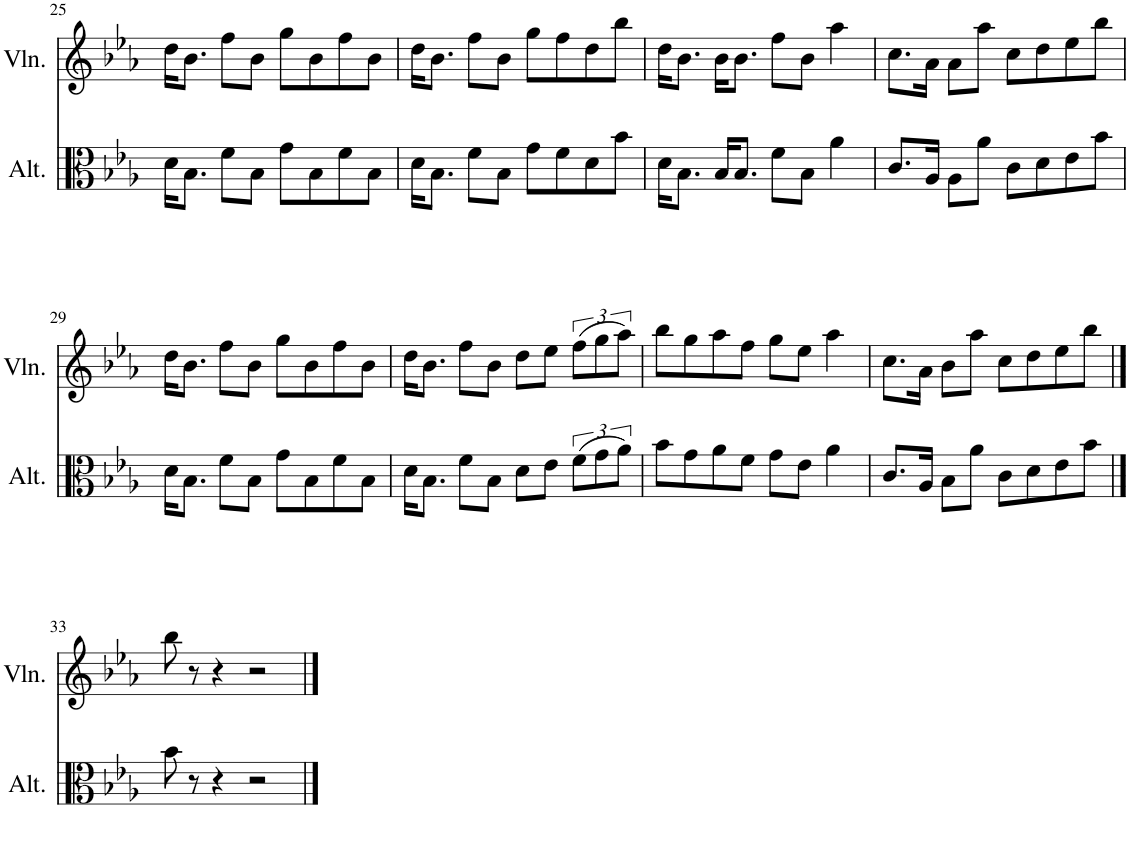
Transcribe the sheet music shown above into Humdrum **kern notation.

**kern	**kern
*part2	*part1
*staff2	*staff1
*I"Alto	*I"Violon
*I'Alt.	*I'Vln.
!!LO:PB:g=z
*clefC3	*clefG2
*k[b-e-a-]	*k[b-e-a-]
*M4/4	*M4/4
=25	=25
16d\KL	16dd\KL
8.B-\J	8.b-\J
8f\L	8ff\L
8B-\J	8b-\J
8g\L	8gg\L
8B-\	8b-\
8f\	8ff\
8B-\J	8b-\J
=26	=26
16d\KL	16dd\KL
8.B-\J	8.b-\J
8f\L	8ff\L
8B-\J	8b-\J
8g\L	8gg\L
8f\	8ff\
8d\	8dd\
8b-\J	8bb-\J
=27	=27
16d\KL	16dd\KL
8.B-\J	8.b-\J
16B-/KL	16b-\KL
8.B-/J	8.b-\J
8f\L	8ff\L
8B-\J	8b-\J
4a-\	4aa-\
=28	=28
8.c/L	8.cc\L
16A-/Jk	16a-\Jk
8A-\L	8a-\L
8a-\J	8aa-\J
8c\L	8cc\L
8d\	8dd\
8e-\	8ee-\
8b-\J	8bb-\J
!!LO:LB:g=z
=29	=29
16d\KL	16dd\KL
8.B-\J	8.b-\J
8f\L	8ff\L
8B-\J	8b-\J
8g\L	8gg\L
8B-\	8b-\
8f\	8ff\
8B-\J	8b-\J
=30	=30
16d\KL	16dd\KL
8.B-\J	8.b-\J
8f\L	8ff\L
8B-\J	8b-\J
8d\L	8dd\L
8e-\J	8ee-\J
(12f\L	(12ff\L
12g\	12gg\
12a-\J)	12aa-\J)
=31	=31
8b-\L	8bb-\L
8g\	8gg\
8a-\	8aa-\
8f\J	8ff\J
8g\L	8gg\L
8e-\J	8ee-\J
4a-\	4aa-\
=32	=32
8.c/L	8.cc\L
16A-/Jk	16a-\Jk
8B-\L	8b-\L
8a-\J	8aa-\J
8c\L	8cc\L
8d\	8dd\
8e-\	8ee-\
8b-\J	8bb-\J
!!LO:LB:g=z
==33	==33
8b-\	8bb-\
8r	8r
4r	4r
2r	2r
==	==
*-	*-
